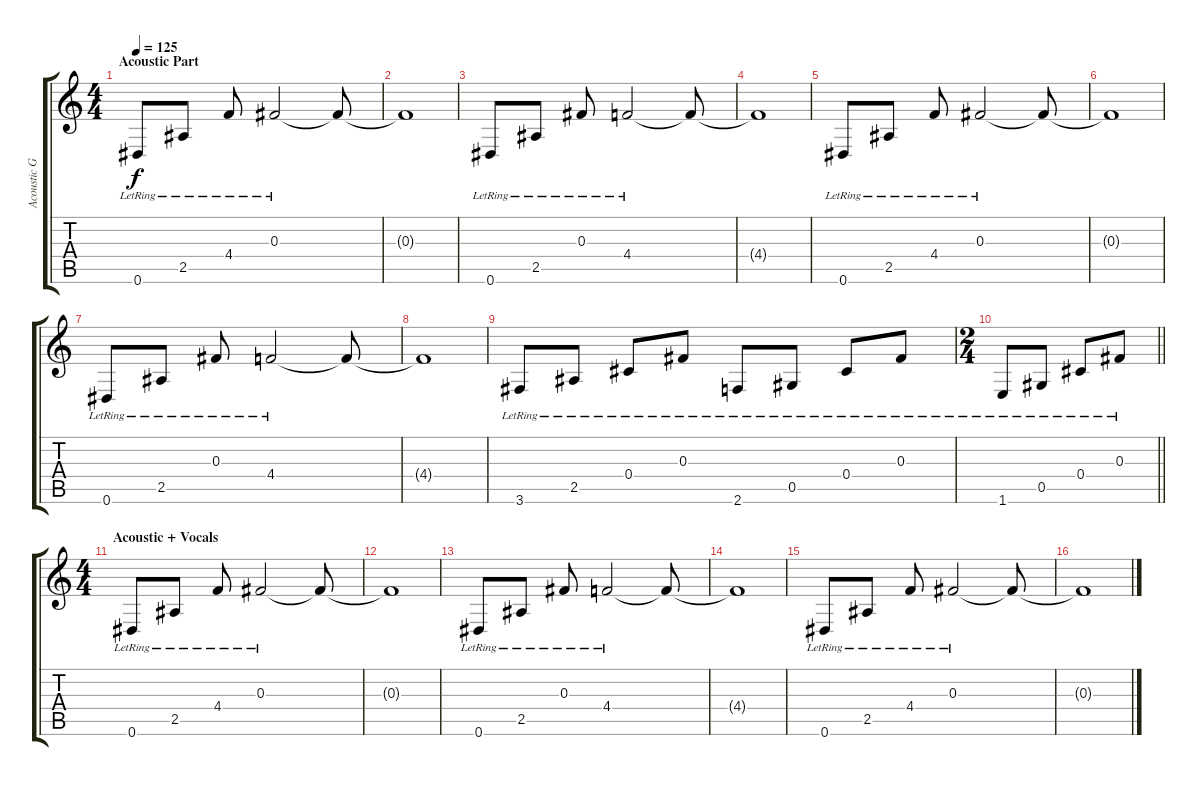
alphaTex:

\track ("Acoustic Guitar" "Acoustic G") {instrument electricguitarjazz}
\staff {score tabs}
\tuning (Eb4 Bb3 Gb3 Db3 Ab2 Eb2) {hide}
\ts (4 4)
\section ("" "Acoustic Part")
\tempo 125
\clef g2
\ks c
0.6{lr}.8{dy f instrument electricguitarjazz} 2.5{lr}.8 4.4{lr}.8 0.3{lr}.2 0.3{t}.8 |
0.3{t}.1 |
0.6{lr}.8 2.5{lr}.8 0.3{lr}.8 4.4{lr}.2 4.4{t}.8 |
4.4{t}.1 |
0.6{lr}.8 2.5{lr}.8 4.4{lr}.8 0.3{lr}.2 0.3{t}.8 |
0.3{t}.1 |
0.6{lr}.8 2.5{lr}.8 0.3{lr}.8 4.4{lr}.2 4.4{t}.8 |
4.4{t}.1 |
3.6{lr}.8 2.5{lr}.8 0.4{lr}.8 0.3{lr}.8 2.6{lr}.8 0.5{lr}.8 0.4{lr}.8 0.3{lr}.8 |
\ts (2 4)
\barLineRight lightlight
1.6{lr}.8 0.5{lr}.8 0.4{lr}.8 0.3{lr}.8 |
\ts (4 4)
\section ("" "Acoustic + Vocals")
0.6{lr}.8 2.5{lr}.8 4.4{lr}.8 0.3{lr}.2 0.3{t}.8 |
0.3{t}.1 |
0.6{lr}.8 2.5{lr}.8 0.3{lr}.8 4.4{lr}.2 4.4{t}.8 |
4.4{t}.1 |
0.6{lr}.8 2.5{lr}.8 4.4{lr}.8 0.3{lr}.2 0.3{t}.8 |
0.3{t}.1
